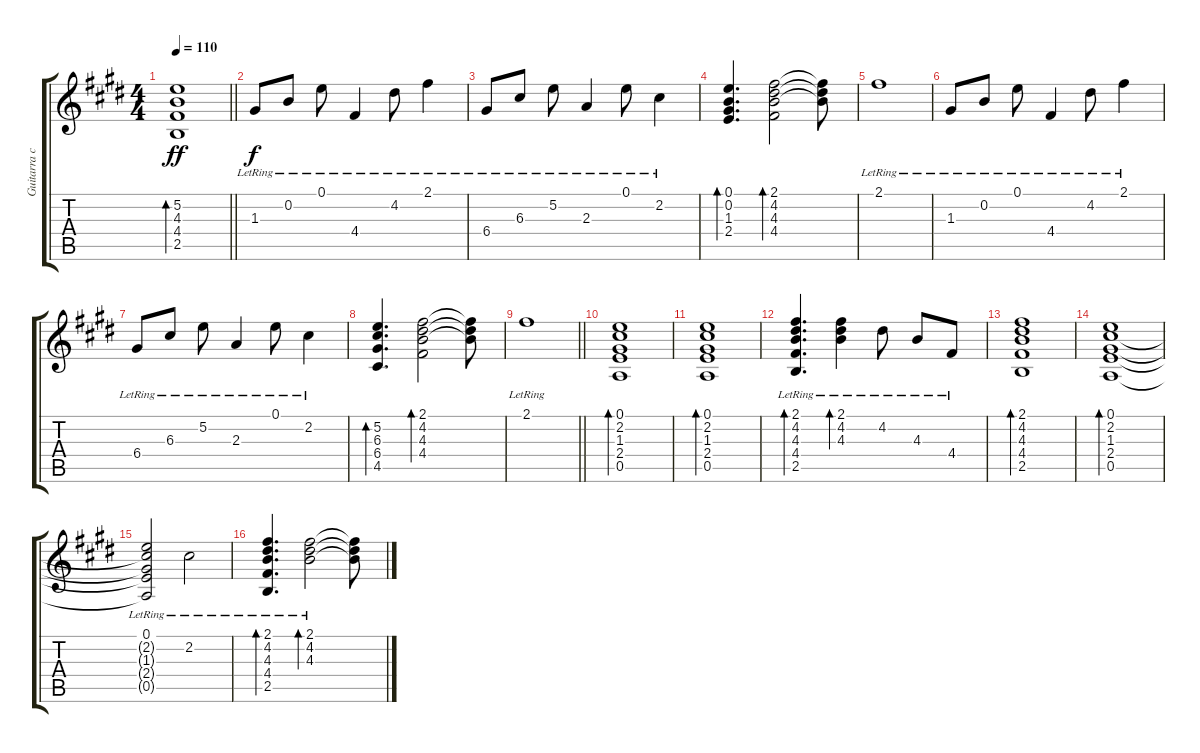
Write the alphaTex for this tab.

\track ("Guitarra clean" "Guitarra c") {instrument electricguitarclean}
\staff {score tabs}
\tuning (E4 B3 G3 D3 A2 E2) {hide}
\ts (4 4)
\tempo 110
\clef g2
\barLineRight lightlight
\ks e
(5.2 4.3 4.4 2.5).1{bd 120 dy ff} |
\section ("" "")
1.3{lr}.8{dy f} 0.2{lr}.8 0.1{lr}.8 4.4{lr}.4 4.2{lr}.8 2.1{lr}.4 |
6.4{lr}.8 6.3{lr}.8 5.2{lr}.8 2.3{lr}.4 0.1{lr}.8 2.2{lr}.4 |
(0.1 0.2 1.3 2.4).4{d bd 60} (2.1 4.2 4.3 4.4).2{bd 60} (2.1{t} 4.2{t} 4.3{t}).8 |
2.1{lr}.1 |
1.3{lr}.8 0.2{lr}.8 0.1{lr}.8 4.4{lr}.4 4.2{lr}.8 2.1{lr}.4 |
6.4{lr}.8 6.3{lr}.8 5.2{lr}.8 2.3{lr}.4 0.1{lr}.8 2.2{lr}.4 |
(5.2 6.3 6.4 4.5).4{d bd 60} (2.1 4.2 4.3 4.4).2{bd 60} (2.1{t} 4.2{t} 4.3{t}).8 |
\barLineRight lightlight
2.1{lr}.1 |
\section ("" "")
(0.1 2.2 1.3 2.4 0.5).1{bd 60} |
(0.1 2.2 1.3 2.4 0.5).1{bd 60} |
(2.1 4.2 4.3 4.4{lr} 2.5{lr}).4{d bd 60} (2.1{lr} 4.2{lr} 4.3{lr}).4{bd 60} 4.2{lr}.8 4.3{lr}.8 4.4{lr}.8 |
(2.1 4.2 4.3 4.4 2.5).1{bd 60} |
(0.1 2.2 1.3 2.4 0.5).1{bd 60} |
(0.1{lr} 2.2{t} 1.3{t} 2.4{t} 0.5{t}).2 2.2{lr}.2 |
(2.1 4.2 4.3 4.4{lr} 2.5{lr}).4{d bd 60} (2.1{lr} 4.2{lr} 4.3{lr}).2{bd 60} (2.1{t} 4.2{t} 4.3{t}).8
